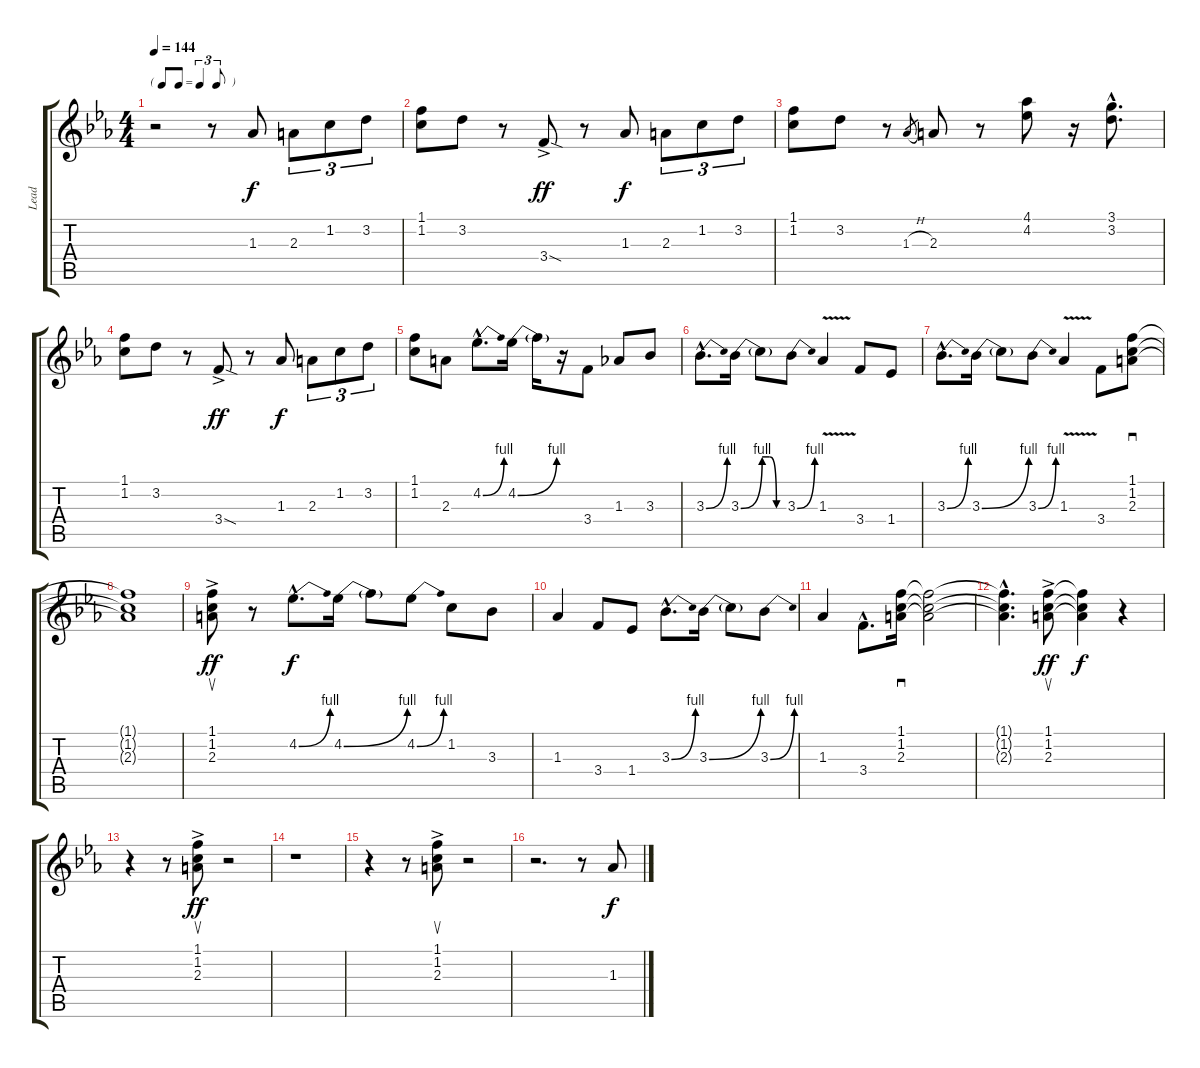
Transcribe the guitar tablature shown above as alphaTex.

\track ("Lead" "Lead") {instrument overdrivenguitar}
\staff {score tabs}
\tuning (E4 B3 G3 D3 A2 E2) {hide}
\ts (4 4)
\tf triplet8th
\tempo 144
\clef g2
\ks eb
r.2{dy f instrument overdrivenguitar} r.8 1.3.8 2.3.8{tu (3 2)} 1.2.8{tu (3 2)} 3.2.8{tu (3 2)} |
(1.1 1.2).8 3.2.8 r.8 3.4{sod ac}.8{dy ff} r.8 1.3.8{dy f} 2.3.8{tu (3 2)} 1.2.8{tu (3 2)} 3.2.8{tu (3 2)} |
(1.1 1.2).8 3.2.8 r.8 1.3{h}.8{gr} 2.3.8 r.8 (4.1 4.2).8 r.16 (3.1{hac} 3.2{hac}).8{d} |
(1.1 1.2).8 3.2.8 r.8 3.4{sod ac}.8{dy ff} r.8 1.3.8{dy f} 2.3.8{tu (3 2)} 1.2.8{tu (3 2)} 3.2.8{tu (3 2)} |
(1.1 1.2).8 2.3.8 4.2{be (bend 0 0 60 4) hac}.8{d} 4.2{be (bend 0 0 60 4)}.16 4.2{t}.16 r.16 3.4.8 1.3.8 3.3.8 |
3.3{be (bend 0 0 60 4) hac}.8{d} 3.3{be (bend 0 0 60 4)}.16 3.3{be (custom 0 4 20 4 40 0 60 0) t}.8 3.3{be (bend 0 0 60 4)}.8 1.3{v}.4 3.4.8 1.4.8 |
3.3{be (bend 0 0 60 4) hac}.8{d} 3.3{be (bend 0 0 60 4)}.16 3.3{t}.8 3.3{be (bend 0 0 60 4)}.8 1.3{v}.4 3.4.8 (1.1 1.2 2.3).8{sd} |
(1.1{t} 1.2{t} 2.3{t}).1 |
(1.1{ac} 1.2{ac} 2.3{ac}).8{su dy ff} r.8 4.2{be (bend 0 0 60 4) hac}.8{d dy f} 4.2{be (bend 0 0 60 4)}.16 4.2{t}.8 4.2{be (bend 0 0 60 4)}.8 1.2.8 3.3.8 |
1.3.4 3.4.8 1.4.8 3.3{be (bend 0 0 60 4) hac}.8{d} 3.3{be (bend 0 0 60 4)}.16 3.3{t}.8 3.3{be (bend 0 0 60 4)}.8 |
1.3.4 3.4{hac}.8{d} (1.1 1.2 2.3).16{sd} (1.1{t} 1.2{t} 2.3{t}).2 |
(1.1{hac t} 1.2{hac t} 2.3{hac t}).4{d} (1.1{ac} 1.2{ac} 2.3{ac}).8{su dy ff} (1.1{t} 1.2{t} 2.3{t}).4{dy f} r.4 |
r.4 r.8 (1.1{ac} 1.2{ac} 2.3{ac}).8{su dy ff} r.2 |
r.1 |
r.4 r.8 (1.1{ac} 1.2{ac} 2.3{ac}).8{su} r.2 |
r.2{d} r.8 1.3.8{dy f}
